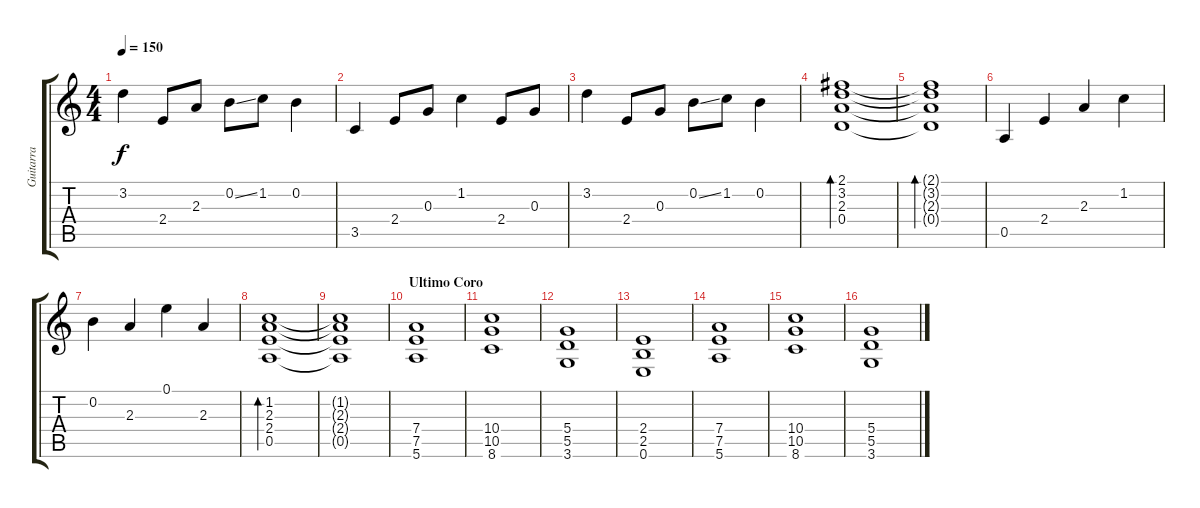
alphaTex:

\track ("Guitarra" "Guitarra") {instrument acousticguitarsteel}
\staff {score tabs}
\tuning (E4 B3 G3 D3 A2 E2) {hide}
\ts (4 4)
\tempo 150
\clef g2
\ks c
3.2.4{dy f} 2.4.8 2.3.8 0.2{ss}.8 1.2.8 0.2.4 |
3.5.4 2.4.8 0.3.8 1.2.4 2.4.8 0.3.8 |
3.2.4 2.4.8 0.3.8 0.2{ss}.8 1.2.8 0.2.4 |
(2.1 3.2 2.3 0.4).1{bd 480} |
(2.1{t} 3.2{t} 2.3{t} 0.4{t}).1{bd 480 volume 11} |
0.5.4{volume 16} 2.4.4 2.3.4 1.2.4 |
0.2.4 2.3.4 0.1.4 2.3.4 |
(1.2 2.3 2.4 0.5).1{bd 480 volume 8} |
(1.2{t} 2.3{t} 2.4{t} 0.5{t}).1 |
\section ("" "Ultimo Coro")
(7.4 7.5 5.6).1{volume 16 instrument distortionguitar} |
(10.4 10.5 8.6).1 |
(5.4 5.5 3.6).1 |
(2.4 2.5 0.6).1 |
(7.4 7.5 5.6).1{volume 16 instrument distortionguitar} |
(10.4 10.5 8.6).1 |
(5.4 5.5 3.6).1
